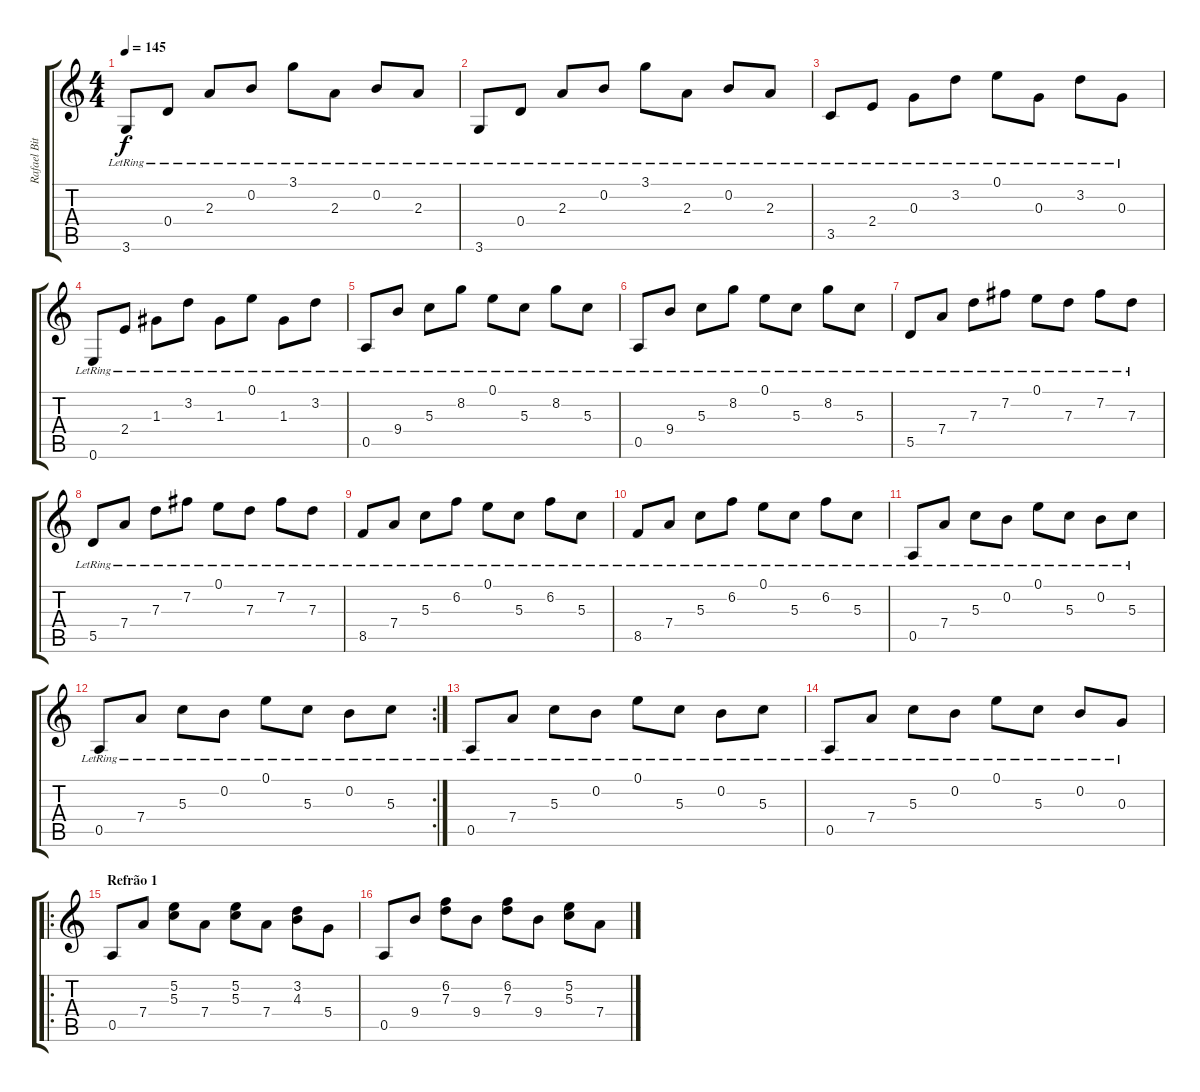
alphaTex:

\track ("Rafael Bittencourt" "Rafael Bit") {instrument electricguitarclean}
\staff {score tabs}
\tuning (E4 B3 G3 D3 A2 E2) {hide}
\ts (4 4)
\tempo 145
\clef g2
\ks c
3.6{lr}.8{dy f} 0.4{lr}.8 2.3{lr}.8 0.2{lr}.8 3.1{lr}.8 2.3{lr}.8 0.2{lr}.8 2.3{lr}.8 |
3.6{lr}.8 0.4{lr}.8 2.3{lr}.8 0.2{lr}.8 3.1{lr}.8 2.3{lr}.8 0.2{lr}.8 2.3{lr}.8 |
3.5{lr}.8 2.4{lr}.8 0.3{lr}.8 3.2{lr}.8 0.1{lr}.8 0.3{lr}.8 3.2{lr}.8 0.3{lr}.8 |
0.6{lr}.8 2.4{lr}.8 1.3{lr}.8 3.2{lr}.8 1.3{lr}.8 0.1{lr}.8 1.3{lr}.8 3.2{lr}.8 |
0.5{lr}.8 9.4{lr}.8 5.3{lr}.8 8.2{lr}.8 0.1{lr}.8 5.3{lr}.8 8.2{lr}.8 5.3{lr}.8 |
0.5{lr}.8 9.4{lr}.8 5.3{lr}.8 8.2{lr}.8 0.1{lr}.8 5.3{lr}.8 8.2{lr}.8 5.3{lr}.8 |
5.5{lr}.8 7.4{lr}.8 7.3{lr}.8 7.2{lr}.8 0.1{lr}.8 7.3{lr}.8 7.2{lr}.8 7.3{lr}.8 |
5.5{lr}.8 7.4{lr}.8 7.3{lr}.8 7.2{lr}.8 0.1{lr}.8 7.3{lr}.8 7.2{lr}.8 7.3{lr}.8 |
8.5{lr}.8 7.4{lr}.8 5.3{lr}.8 6.2{lr}.8 0.1{lr}.8 5.3{lr}.8 6.2{lr}.8 5.3{lr}.8 |
8.5{lr}.8 7.4{lr}.8 5.3{lr}.8 6.2{lr}.8 0.1{lr}.8 5.3{lr}.8 6.2{lr}.8 5.3{lr}.8 |
0.5{lr}.8 7.4{lr}.8 5.3{lr}.8 0.2{lr}.8 0.1{lr}.8 5.3{lr}.8 0.2{lr}.8 5.3{lr}.8 |
\rc 2
0.5{lr}.8 7.4{lr}.8 5.3{lr}.8 0.2{lr}.8 0.1{lr}.8 5.3{lr}.8 0.2{lr}.8 5.3{lr}.8 |
0.5{lr}.8 7.4{lr}.8 5.3{lr}.8 0.2{lr}.8 0.1{lr}.8 5.3{lr}.8 0.2{lr}.8 5.3{lr}.8 |
0.5{lr}.8 7.4{lr}.8 5.3{lr}.8 0.2{lr}.8 0.1{lr}.8 5.3{lr}.8 0.2{lr}.8 0.3{lr}.8 |
\ro
\section ("" "Refrão 1")
0.5.8 7.4.8 (5.2 5.3).8 7.4.8 (5.2 5.3).8 7.4.8 (3.2 4.3).8 5.4.8 |
0.5.8 9.4.8 (6.2 7.3).8 9.4.8 (6.2 7.3).8 9.4.8 (5.2 5.3).8 7.4.8
